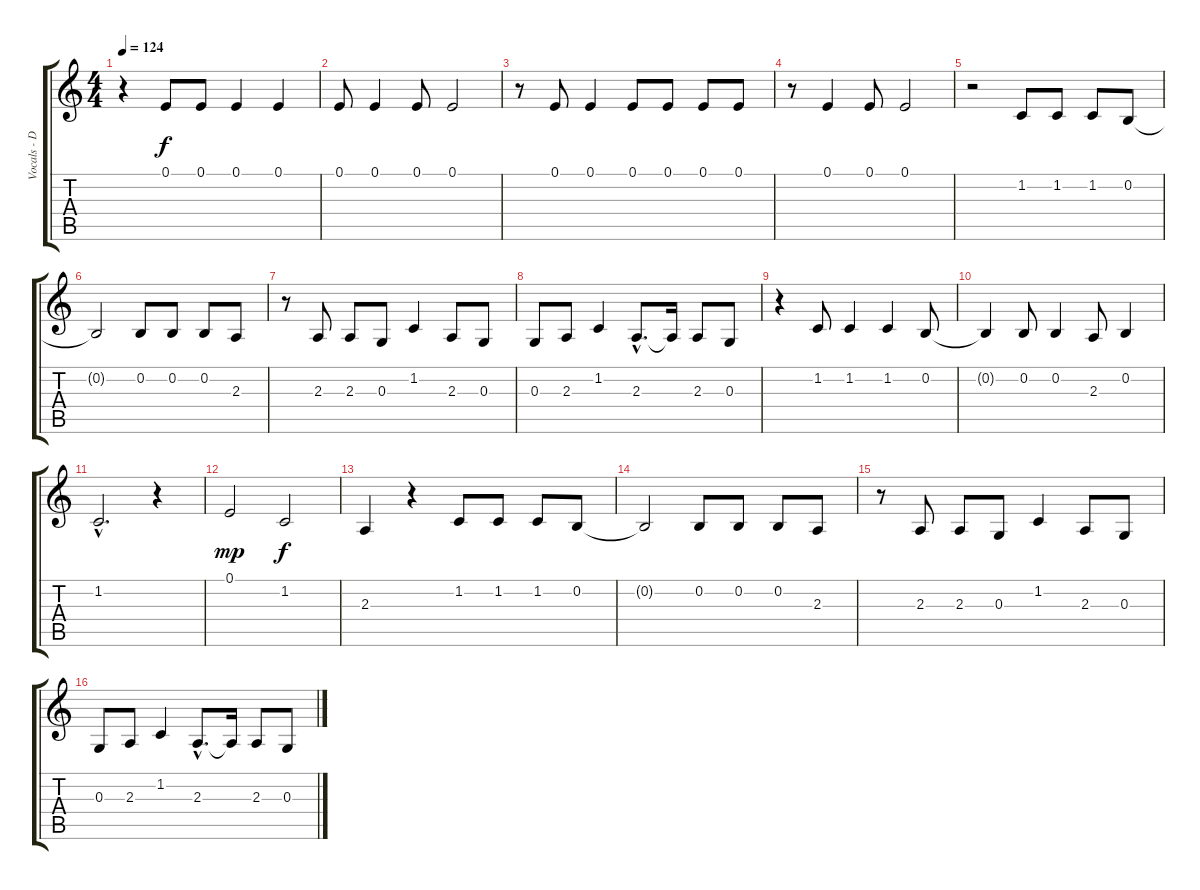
\track ("Vocals - David Byrne" "Vocals - D") {instrument oboe}
\staff {score tabs}
\tuning (E4 B3 G3 D3 A2 E2) {hide}
\ts (4 4)
\tempo 124
\clef g2
\ks c
r.4{dy f} 0.1.8 0.1.8 0.1.4 0.1.4 |
0.1.8 0.1.4 0.1.8 0.1.2 |
r.8 0.1.8 0.1.4 0.1.8 0.1.8 0.1.8 0.1.8 |
r.8 0.1.4 0.1.8 0.1.2 |
r.2 1.2.8 1.2.8 1.2.8 0.2.8 |
0.2{t}.2 0.2.8 0.2.8 0.2.8 2.3.8 |
r.8 2.3.8 2.3.8 0.3.8 1.2.4 2.3.8 0.3.8 |
0.3.8 2.3.8 1.2.4 2.3{hac}.8{d} 2.3{t}.16 2.3.8 0.3.8 |
r.4 1.2.8 1.2.4 1.2.4 0.2.8 |
0.2{t}.4 0.2.8 0.2.4 2.3.8 0.2.4 |
1.2{hac}.2{d} r.4 |
0.1.2{dy mp} 1.2.2{dy f} |
2.3.4 r.4 1.2.8 1.2.8 1.2.8 0.2.8 |
0.2{t}.2 0.2.8 0.2.8 0.2.8 2.3.8 |
r.8 2.3.8 2.3.8 0.3.8 1.2.4 2.3.8 0.3.8 |
0.3.8 2.3.8 1.2.4 2.3{hac}.8{d} 2.3{t}.16 2.3.8 0.3.8
